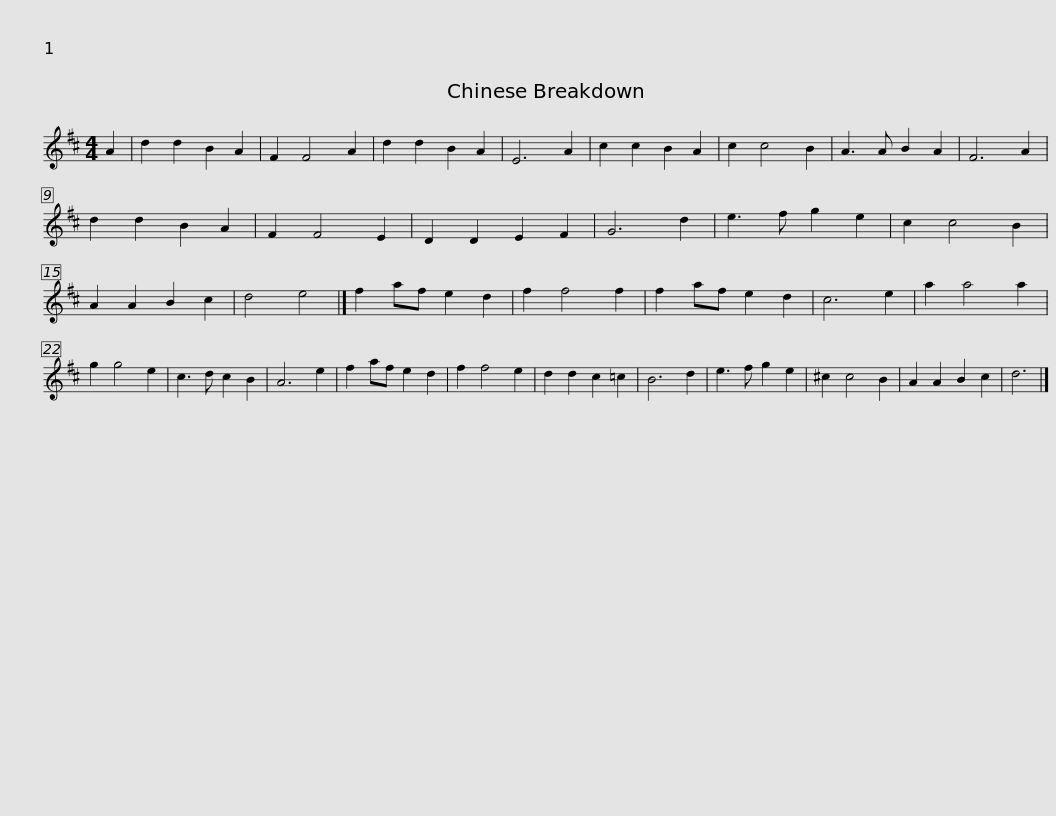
X:1
L:1/8
M:4/4
I:linebreak $
K:D
V:1 treble
V:1
 A2 | d2 d2 B2 A2 | F2 F4 A2 | d2 d2 B2 A2 | E6 A2 | %5
 c2 c2 B2 A2 | c2 c4 B2 | A3 A B2 A2 | F6 A2 | d2 d2 B2 A2 | %10
 F2 F4 E2 |$ D2 D2 E2 F2 | G6 d2 | e3 f g2 e2 | c2 c4 B2 | %15
 A2 A2 B2 c2 | d4 e4 |] f2 af e2 d2 | f2 f4 f2 | f2 af e2 d2 | %20
 c6 e2 | a2 a4 a2 |$ g2 g4 e2 | c3 d c2 B2 | A6 e2 | %25
 f2 af e2 d2 | f2 f4 e2 | d2 d2 c2 =c2 | B6 d2 | e3 f g2 e2 | %30
 ^c2 c4 B2 | A2 A2 B2 c2 | d6 |] %33
